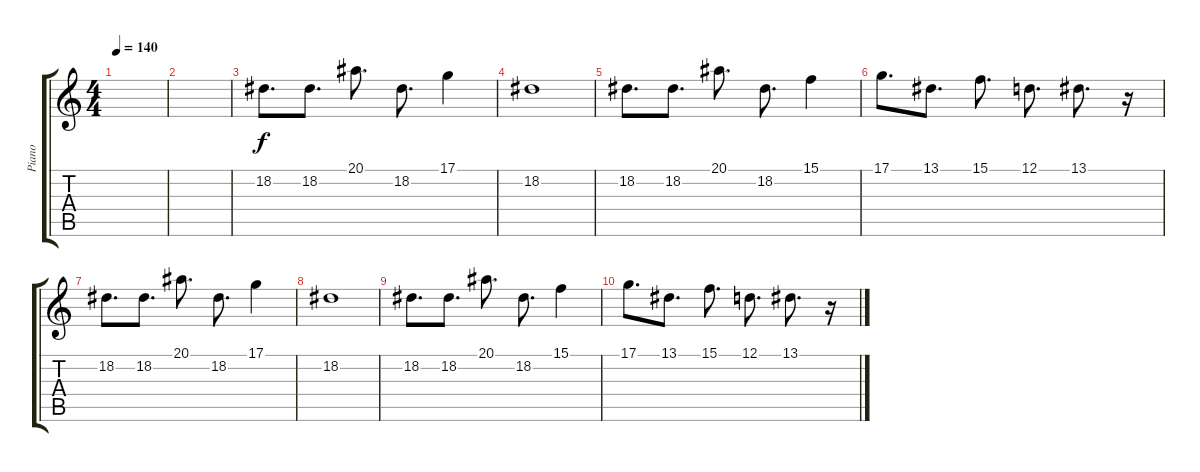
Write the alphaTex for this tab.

\track ("Piano" "Piano") {instrument brightacousticpiano}
\staff {score tabs}
\tuning (D4 A3 F3 C3 G2 C2) {hide}
\ts (4 4)
\tempo 140
\clef g2
\ks c
|
|
18.2.8{d} 18.2.8{d} 20.1.8{d} 18.2.8{d} 17.1.4 |
18.2.1 |
18.2.8{d} 18.2.8{d} 20.1.8{d} 18.2.8{d} 15.1.4 |
17.1.8{d} 13.1.8{d} 15.1.8{d} 12.1.8{d} 13.1.8{d} r.16 |
18.2.8{d} 18.2.8{d} 20.1.8{d} 18.2.8{d} 17.1.4 |
18.2.1 |
18.2.8{d} 18.2.8{d} 20.1.8{d} 18.2.8{d} 15.1.4 |
17.1.8{d} 13.1.8{d} 15.1.8{d} 12.1.8{d} 13.1.8{d} r.16
